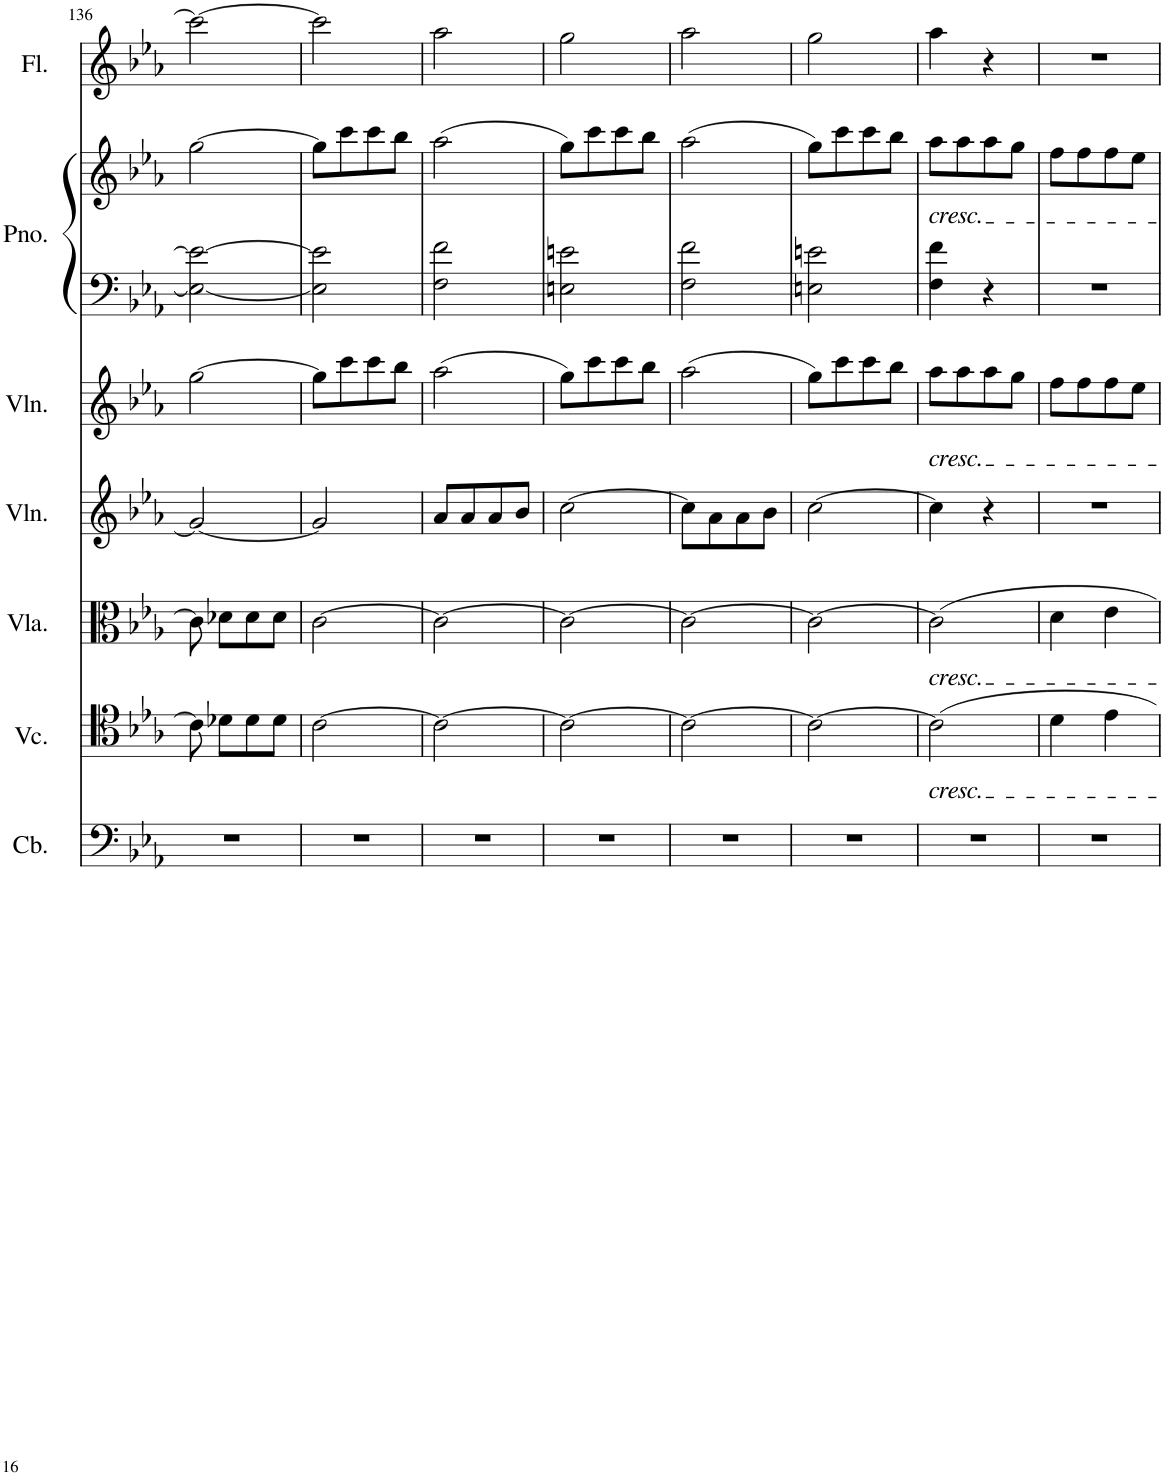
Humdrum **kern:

**kern	**kern	**kern	**kern	**kern	**kern	**kern	**kern
*part7	*part6	*part5	*part4	*part3	*part2	*part2	*part1
*staff8	*staff7	*staff6	*staff5	*staff4	*staff3	*staff2	*staff1
*I"Contrabass	*I"Violoncello	*I"Viola	*I"Violin	*I"Violin	*I"Piano	*	*I"Flute
*I'Cb.	*I'Vc.	*I'Vla.	*I'Vln.	*I'Vln.	*I'Pno.	*	*I'Fl.
!!LO:PB:g=z
*clefF4	*clefC4	*clefC3	*clefG2	*clefG2	*clefF4	*clefG2	*clefG2
*Trd7c12	*	*	*	*	*	*	*
*k[b-e-a-]	*k[b-e-a-]	*k[b-e-a-]	*k[b-e-a-]	*k[b-e-a-]	*k[b-e-a-]	*k[b-e-a-]	*k[b-e-a-]
*M2/4	*M2/4	*M2/4	*M2/4	*M2/4	*M2/4	*M2/4	*M2/4
=136	=136	=136	=136	=136	=136	=136	=136
2r	8c\]	8c\]	2g/_	[2gg\	2E\_ 2e\_	[2gg\	2ccc\_
.	8d-X\L	8d-X\L	.	.	.	.	.
.	8d-\	8d-\	.	.	.	.	.
.	8d-\J	8d-\J	.	.	.	.	.
=137	=137	=137	=137	=137	=137	=137	=137
2r	[2c\	[2c\	2g/]	8gg\L]	2E\] 2e\]	8gg\L]	2ccc\]
.	.	.	.	8ccc\	.	8ccc\	.
.	.	.	.	8ccc\	.	8ccc\	.
.	.	.	.	8bb-\J	.	8bb-\J	.
=138	=138	=138	=138	=138	=138	=138	=138
2r	2c\_	2c\_	8a-/L	(2aa-\	2F\ 2f\	(2aa-\	2aa-\
.	.	.	8a-/	.	.	.	.
.	.	.	8a-/	.	.	.	.
.	.	.	8b-/J	.	.	.	.
=139	=139	=139	=139	=139	=139	=139	=139
2r	2c\_	2c\_	[2cc\	8gg\L)	2En\ 2en\	8gg\L)	2gg\
.	.	.	.	8ccc\	.	8ccc\	.
.	.	.	.	8ccc\	.	8ccc\	.
.	.	.	.	8bb-\J	.	8bb-\J	.
=140	=140	=140	=140	=140	=140	=140	=140
2r	2c\_	2c\_	8cc\L]	(2aa-\	2F\ 2f\	(2aa-\	2aa-\
.	.	.	8a-\	.	.	.	.
.	.	.	8a-\	.	.	.	.
.	.	.	8b-\J	.	.	.	.
=141	=141	=141	=141	=141	=141	=141	=141
2r	2c\_	2c\_	[2cc\	8gg\L)	2En\ 2en\	8gg\L)	2gg\
.	.	.	.	8ccc\	.	8ccc\	.
.	.	.	.	8ccc\	.	8ccc\	.
.	.	.	.	8bb-\J	.	8bb-\J	.
=142	=142	=142	=142	=142	=142	=142	=142
!	!	!	!	!	!	!LO:TX:b:i:t=cresc.	!
!	!	!	!	!LO:TX:b:i:t=cresc.	!	!	!
!	!	!LO:TX:b:i:t=cresc.	!	!	!	!	!
!	!LO:TX:b:i:t=cresc.	!	!	!	!	!	!
2r	2c\]	2c\]	4cc\]	8aa-\L	4F\ 4f\	8aa-\L	4aa-\
.	.	.	.	8aa-\	.	8aa-\	.
.	.	.	4r	8aa-\	4r	8aa-\	4r
.	.	.	.	8gg\J	.	8gg\J	.
=143	=143	=143	=143	=143	=143	=143	=143
2r	4d\	4d\	2r	8ff\L	2r	8ff\L	2r
.	.	.	.	8ff\	.	8ff\	.
.	4e-\	4e-\	.	8ff\	.	8ff\	.
.	.	.	.	8ee-\J	.	8ee-\J	.
=	=	=	=	=	=	=	=
*-	*-	*-	*-	*-	*-	*-	*-
